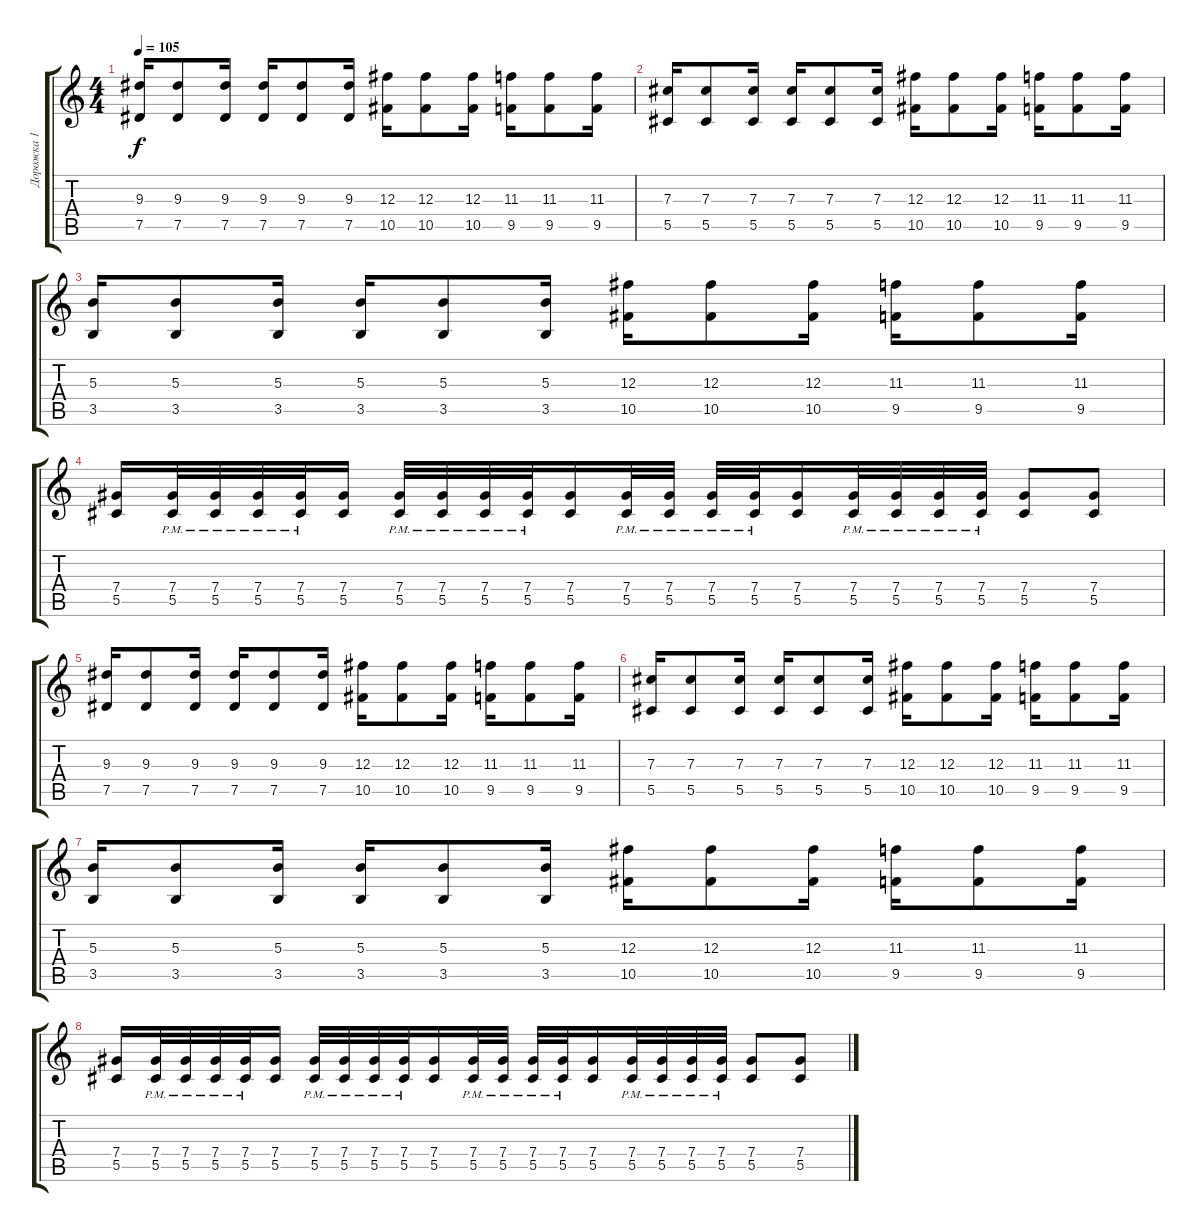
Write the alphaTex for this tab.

\track ("Дорожка 1" "Дорожка 1") {instrument acousticguitarsteel}
\staff {score tabs}
\tuning (Eb4 Bb3 Gb3 Db3 Ab2 Eb2) {hide}
\ts (4 4)
\tempo 105
\clef g2
\ks c
(9.3 7.5).16{dy f} (9.3 7.5).8 (9.3 7.5).16 (9.3 7.5).16 (9.3 7.5).8 (9.3 7.5).16 (12.3 10.5).16 (12.3 10.5).8 (12.3 10.5).16 (11.3 9.5).16 (11.3 9.5).8 (11.3 9.5).16 |
(7.3 5.5).16 (7.3 5.5).8 (7.3 5.5).16 (7.3 5.5).16 (7.3 5.5).8 (7.3 5.5).16 (12.3 10.5).16 (12.3 10.5).8 (12.3 10.5).16 (11.3 9.5).16 (11.3 9.5).8 (11.3 9.5).16 |
(5.3 3.5).16 (5.3 3.5).8 (5.3 3.5).16 (5.3 3.5).16 (5.3 3.5).8 (5.3 3.5).16 (12.3 10.5).16 (12.3 10.5).8 (12.3 10.5).16 (11.3 9.5).16 (11.3 9.5).8 (11.3 9.5).16 |
(7.4 5.5).16 (7.4{pm} 5.5{pm}).32 (7.4{pm} 5.5{pm}).32 (7.4{pm} 5.5{pm}).32 (7.4{pm} 5.5{pm}).32 (7.4 5.5).16 (7.4{pm} 5.5{pm}).32 (7.4{pm} 5.5{pm}).32 (7.4{pm} 5.5{pm}).32 (7.4{pm} 5.5{pm}).32 (7.4 5.5).16 (7.4{pm} 5.5{pm}).32 (7.4{pm} 5.5{pm}).32 (7.4{pm} 5.5{pm}).32 (7.4{pm} 5.5{pm}).32 (7.4 5.5).16 (7.4{pm} 5.5{pm}).32 (7.4{pm} 5.5{pm}).32 (7.4{pm} 5.5{pm}).32 (7.4{pm} 5.5{pm}).32 (7.4 5.5).8 (7.4 5.5).8 |
(9.3 7.5).16 (9.3 7.5).8 (9.3 7.5).16 (9.3 7.5).16 (9.3 7.5).8 (9.3 7.5).16 (12.3 10.5).16 (12.3 10.5).8 (12.3 10.5).16 (11.3 9.5).16 (11.3 9.5).8 (11.3 9.5).16 |
(7.3 5.5).16 (7.3 5.5).8 (7.3 5.5).16 (7.3 5.5).16 (7.3 5.5).8 (7.3 5.5).16 (12.3 10.5).16 (12.3 10.5).8 (12.3 10.5).16 (11.3 9.5).16 (11.3 9.5).8 (11.3 9.5).16 |
(5.3 3.5).16 (5.3 3.5).8 (5.3 3.5).16 (5.3 3.5).16 (5.3 3.5).8 (5.3 3.5).16 (12.3 10.5).16 (12.3 10.5).8 (12.3 10.5).16 (11.3 9.5).16 (11.3 9.5).8 (11.3 9.5).16 |
(7.4 5.5).16 (7.4{pm} 5.5{pm}).32 (7.4{pm} 5.5{pm}).32 (7.4{pm} 5.5{pm}).32 (7.4{pm} 5.5{pm}).32 (7.4 5.5).16 (7.4{pm} 5.5{pm}).32 (7.4{pm} 5.5{pm}).32 (7.4{pm} 5.5{pm}).32 (7.4{pm} 5.5{pm}).32 (7.4 5.5).16 (7.4{pm} 5.5{pm}).32 (7.4{pm} 5.5{pm}).32 (7.4{pm} 5.5{pm}).32 (7.4{pm} 5.5{pm}).32 (7.4 5.5).16 (7.4{pm} 5.5{pm}).32 (7.4{pm} 5.5{pm}).32 (7.4{pm} 5.5{pm}).32 (7.4{pm} 5.5{pm}).32 (7.4 5.5).8 (7.4 5.5).8
